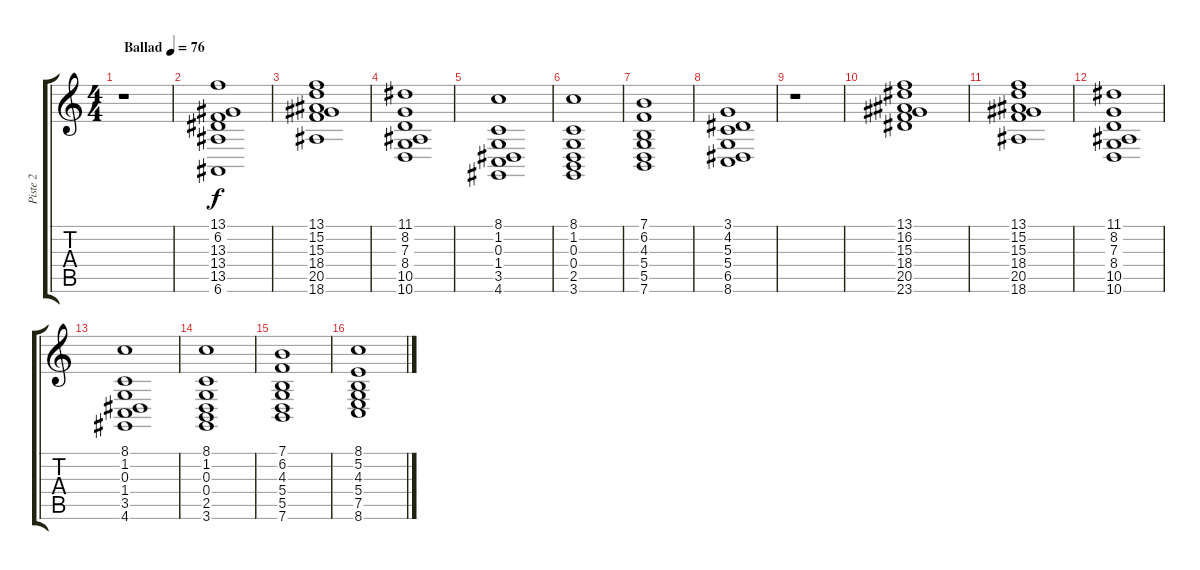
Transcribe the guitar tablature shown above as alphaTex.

\track ("Piste 2" "Piste 2") {instrument stringensemble1}
\staff {score tabs}
\tuning (E4 B3 G3 D3 A2 E2) {hide}
\ts (4 4)
\tempo (76 "Ballad")
\clef g2
\ks c
r.1{dy f instrument stringensemble1} |
(13.1 6.2 13.3 13.4 13.5 6.6).1 |
(13.1 15.2 15.3 18.4 20.5 18.6).1 |
(11.1 8.2 7.3 8.4 10.5 10.6).1 |
(8.1 1.2 0.3 1.4 3.5 4.6).1 |
(8.1 1.2 0.3 0.4 2.5 3.6).1 |
(7.1 6.2 4.3 5.4 5.5 7.6).1 |
(3.1 4.2 5.3 5.4 6.5 8.6).1 |
r.1 |
(13.1 16.2 15.3 18.4 20.5 23.6).1 |
(13.1 15.2 15.3 18.4 20.5 18.6).1 |
(11.1 8.2 7.3 8.4 10.5 10.6).1 |
(8.1 1.2 0.3 1.4 3.5 4.6).1 |
(8.1 1.2 0.3 0.4 2.5 3.6).1 |
(7.1 6.2 4.3 5.4 5.5 7.6).1 |
(8.1 5.2 4.3 5.4 7.5 8.6).1
